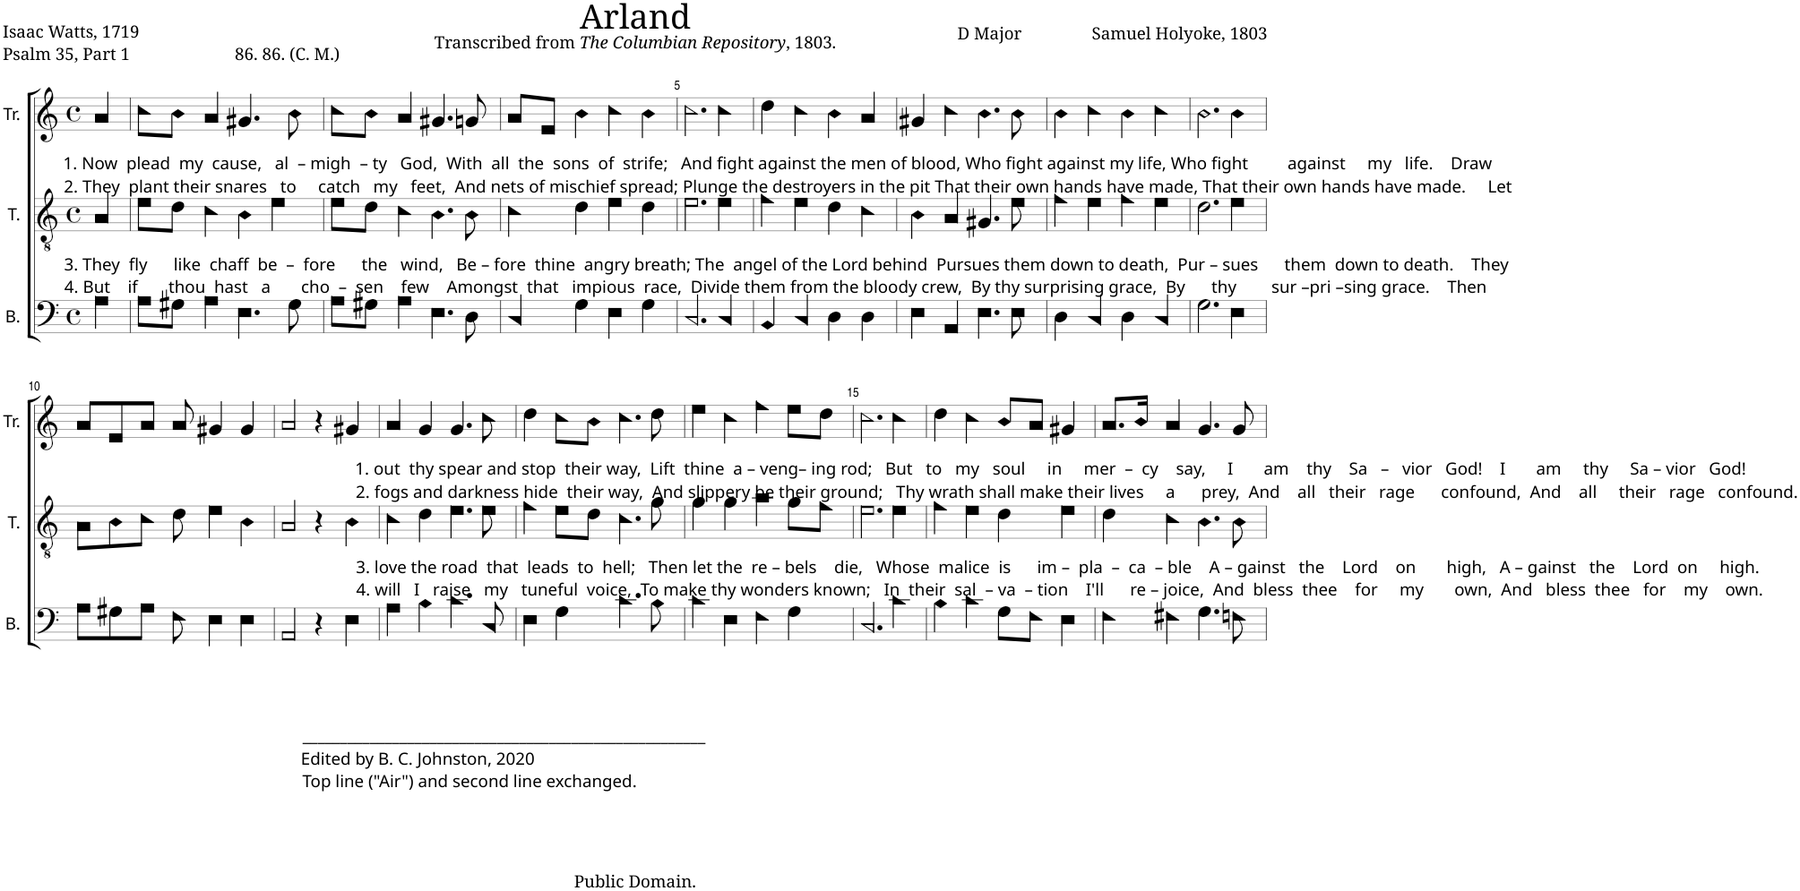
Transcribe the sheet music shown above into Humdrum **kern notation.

**kern	**kern	**kern
*part3	*part2	*part1
*staff3	*staff2	*staff1
*I"B.	*I"T.	*I"Tr.
*I'B.	*I'T.	*I'Tr.
*clefF4	*clefGv2	*clefG2
*k[]	*k[]	*k[]
*M4/4	*M4/4	*M4/4
*met(c)	*met(c)	*met(c)
=1	=1	=1
!	!	!LO:TX:b:t=1. Now  plead  my  cause,   al  – migh  – ty   God,  With  all  the  sons  of  strife;   And fight against the men of blood, Who fight against my life, Who fight         against     my   life.    Draw
!	!	!LO:TX:b:t=2. They  plant their snares   to     catch   my   feet,  And nets of mischief spread; Plunge the destroyers in the pit That their own hands have made, That their own hands have made.     Let
!	!LO:TX:b:t=3. They  fly      like  chaff  be  –  fore      the   wind,   Be – fore  thine  angry breath; The  angel of the Lord behind  Pursues them down to death,  Pur – sues      them  down to death.    They	!
!	!LO:TX:b:t=4. But    if       thou  hast   a       cho  –  sen    few    Amongst  that   impious  race,  Divide them from the bloody crew,  By thy surprising grace,  By      thy        sur –pri –sing grace.    Then	!
4A!\	4A!/	4a!/
=2	=2	=2
8A!\L	8e!\L	8cc!\L
8G#X!\J	8d!\J	8b!\J
4A!\	4c!\	4a!/
4.E!\	4B!\	4.g#X!/
.	4e!\	.
8G#!\	.	8b!\
=3	=3	=3
8A!\L	8e!\L	8cc!\L
8G#X!\J	8d!\J	8b!\J
4A!\	4c!\	4a!/
4.E!\	4.B!\	4.g#X!/
8D!\	8B!\	8gn!/
=4	=4	=4
4C!/	4c!\	8a!/L
.	.	8e!/J
4G!\	4d!\	4b!\
4E!\	4e!\	4cc!\
4G!\	4d!\	4b!\
=5	=5	=5
2.C!/	2.e!\	2.cc!\
4C!/	4e!\	4cc!\
=6	=6	=6
4BB!/	4f!\	4dd!\
4C!/	4e!\	4cc!\
4D!\	4d!\	4b!\
4D!\	4c!\	4a!/
=7	=7	=7
4E!\	4B!\	4g#X!/
4AA!/	4A!/	4cc!\
4.E!\	4.G#X!/	4.b!\
8E!\	8e!\	8b!\
=8	=8	=8
4D!\	4f!\	4b!\
4C!/	4e!\	4cc!\
4D!\	4f!\	4b!\
4C!/	4e!\	4cc!\
=9	=9	=9
2.G!\	2.d!\	2.b!\
4E!\	4e!\	4b!\
!!LO:LB:g=z
=10	=10	=10
8A!\L	8A!\L	8a!/L
8G#X!\	8B!\	8e!/
8A!\J	8c!\J	8a!/J
8F!\	8d!\	8a!/
4E!\	4e!\	4g#X!/
4E!\	4B!\	4g#!/
=11	=11	=11
2AA!/	2A!/	2a!/
4r	4r	4r
4E!\	4B!\	4g#X!/
=12	=12	=12
!	!	!LO:TX:b:t=1. out  thy spear and stop  their way,  Lift  thine  a – veng– ing rod;   But   to   my   soul     in     mer  –  cy    say,     I       am    thy    Sa   –   vior   God!    I       am     thy     Sa – vior   God!
!	!	!LO:TX:b:t=2. fogs and darkness hide  their way,  And slippery be their ground;   Thy wrath shall make their lives     a      prey,  And    all   their   rage      confound,  And    all     their   rage   confound.
!	!LO:TX:b:t=3. love the road  that  leads  to  hell;   Then let the  re – bels    die,   Whose  malice  is      im –  pla  –  ca  – ble    A – gainst   the    Lord    on       high,   A – gainst   the    Lord  on     high.	!
!	!LO:TX:b:t=4. will   I   raise   my   tuneful  voice,  To make thy wonders known;   In  their  sal  – va  – tion    I'll      re – joice,  And  bless  thee    for     my       own,  And   bless  thee   for    my    own.	!
!LO:TX:b:t=______________________________________________________	!	!
!LO:TX:b:t=Edited by B. C. Johnston, 2020	!	!
!LO:TX:b:t=Top line ("Air") and second line exchanged.	!	!
4A!\	4c!\	4a!/
4B!\	4d!\	4g!/
4.c!\	4.e!\	4.g!/
8C!/	8e!\	8cc!\
=13	=13	=13
4E!\	4f!\	4dd!\
4G!\	8e!\L	8cc!\L
.	8d!\J	8b!\J
4.c!\	4.c!\	4.cc!\
8B!\	8g!\	8dd!\
=14	=14	=14
4c!\	4g!\	4ee!\
4E!\	4g!\	4cc!\
4F!\	4a!\	4ff!\
4G!\	8g!\L	8ee!\L
.	8f!\J	8dd!\J
=15	=15	=15
2.C!/	2.e!\	2.cc!\
4c!\	4e!\	4cc!\
=16	=16	=16
4B!\	4f!\	4dd!\
4c!\	4e!\	4cc!\
8G!\L	4d!\	8b!/L
8F!\J	.	8a!/J
4E!\	4e!\	4g#X!/
=17	=17	=17
4F!\	4d!\	8.a!/L
.	.	16b!/Jk
4F#X!\	4c!\	4a!/
4.G!\	4.B!\	4.g!/
8Fn!\	8B!\	8g!/
=	=	=
*-	*-	*-
